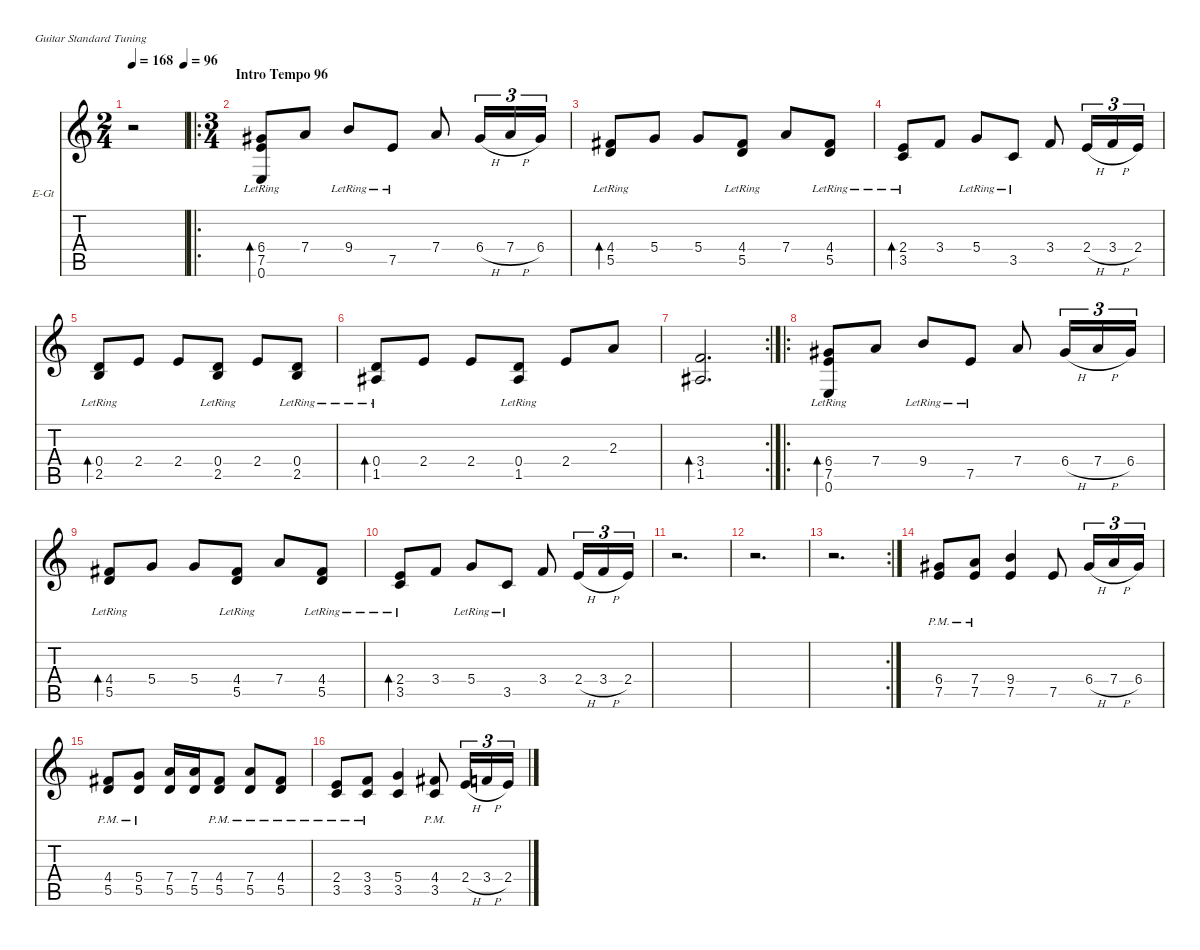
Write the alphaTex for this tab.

\hideDynamics
\bracketExtendMode nobrackets
\firstSystemTrackNameOrientation horizontal
\otherSystemsTrackNameOrientation horizontal
\track ("Guitar II" "E-Gt") {instrument distortionguitar}
\staff {score tabs}
\tuning (E4 B3 G3 D3 A2 E2)
\ts (2 4)
\tempo 168
\tempo (96 1)
\clef g2
\ks c
r.2{dy mf instrument distortionguitar} |
\ro
\ts (3 4)
\section ("" "Intro Tempo 96")
(6.4{acc #} 7.5{lr} 0.6{lr}).8{bd 120} 7.4.8 9.4{lr}.8 7.5{lr}.8 7.4.8 6.4{h acc #}.16{tu (3 2)} 7.4{h}.16{tu (3 2)} 6.4{acc #}.16{tu (3 2)} |
(4.4{acc #} 5.5{lr}).8{bd 120} 5.4.8 5.4.8 (4.4{acc #} 5.5{lr}).8 7.4.8 (4.4{acc #} 5.5{lr}).8 |
(2.4 3.5{lr}).8{bd 120} 3.4.8 5.4{lr}.8 3.5{lr}.8 3.4.8 2.4{h}.16{tu (3 2)} 3.4{h}.16{tu (3 2)} 2.4.16{tu (3 2)} |
(0.4 2.5{lr}).8{bd 120} 2.4.8 2.4.8 (0.4 2.5{lr}).8 2.4.8 (0.4 2.5{lr}).8 |
(0.4 1.5{lr acc #}).8{bd 120} 2.4.8 2.4.8 (0.4 1.5{lr acc #}).8 2.4.8 2.3.8 |
\rc 2
(3.4 1.5{acc #}).2{d bd 120} |
\ro
(6.4{acc #} 7.5{lr} 0.6{lr}).8{bd 120} 7.4.8 9.4{lr}.8 7.5{lr}.8 7.4.8 6.4{h acc #}.16{tu (3 2)} 7.4{h}.16{tu (3 2)} 6.4{acc #}.16{tu (3 2)} |
(4.4{acc #} 5.5{lr}).8{bd 120} 5.4.8 5.4.8 (4.4{acc #} 5.5{lr}).8 7.4.8 (4.4{acc #} 5.5{lr}).8 |
(2.4 3.5{lr}).8{bd 120} 3.4.8 5.4{lr}.8 3.5{lr}.8 3.4.8 2.4{h}.16{tu (3 2)} 3.4{h}.16{tu (3 2)} 2.4.16{tu (3 2)} |
r.2{d} |
r.2{d} |
\rc 2
r.2{d} |
(6.4{pm acc #} 7.5{pm}).8{dy f} (7.4{pm} 7.5{pm}).8 (9.4 7.5).4 7.5.8 6.4{h acc #}.16{tu (3 2)} 7.4{h}.16{tu (3 2)} 6.4{acc #}.16{tu (3 2)} |
(4.4{pm acc #} 5.5{pm}).8 (5.4{pm} 5.5{pm}).8 (7.4 5.5).16 (7.4 5.5).16 (4.4{pm acc #} 5.5{pm}).8 (7.4{pm} 5.5{pm}).8 (4.4{pm acc #} 5.5{pm}).8 |
(2.4{pm} 3.5{pm}).8 (3.4{pm} 3.5{pm}).8 (5.4 3.5).4 (4.4{pm acc #} 3.5{pm}).8 2.4{h}.16{tu (3 2)} 3.4{h}.16{tu (3 2)} 2.4.16{tu (3 2)}
